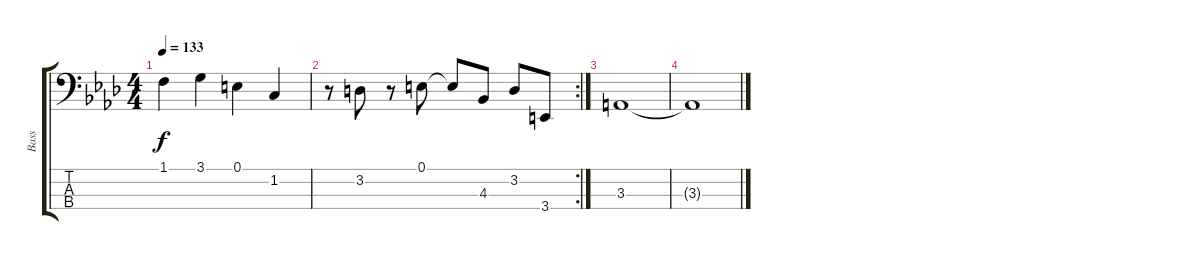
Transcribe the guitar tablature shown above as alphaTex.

\track ("Bass" "Bass") {instrument electricbassfinger}
\staff {score tabs}
\tuning (E2 B1 Gb1 Db1) {hide}
\ts (4 4)
\tempo 133
\clef f4
\ks ab
1.1.4{dy f} 3.1.4 0.1.4 1.2.4 |
\rc 2
r.8 3.2.8 r.8 0.1.8 0.1{t}.8 4.3.8 3.2.8 3.4.8 |
3.3.1 |
3.3{t}.1
